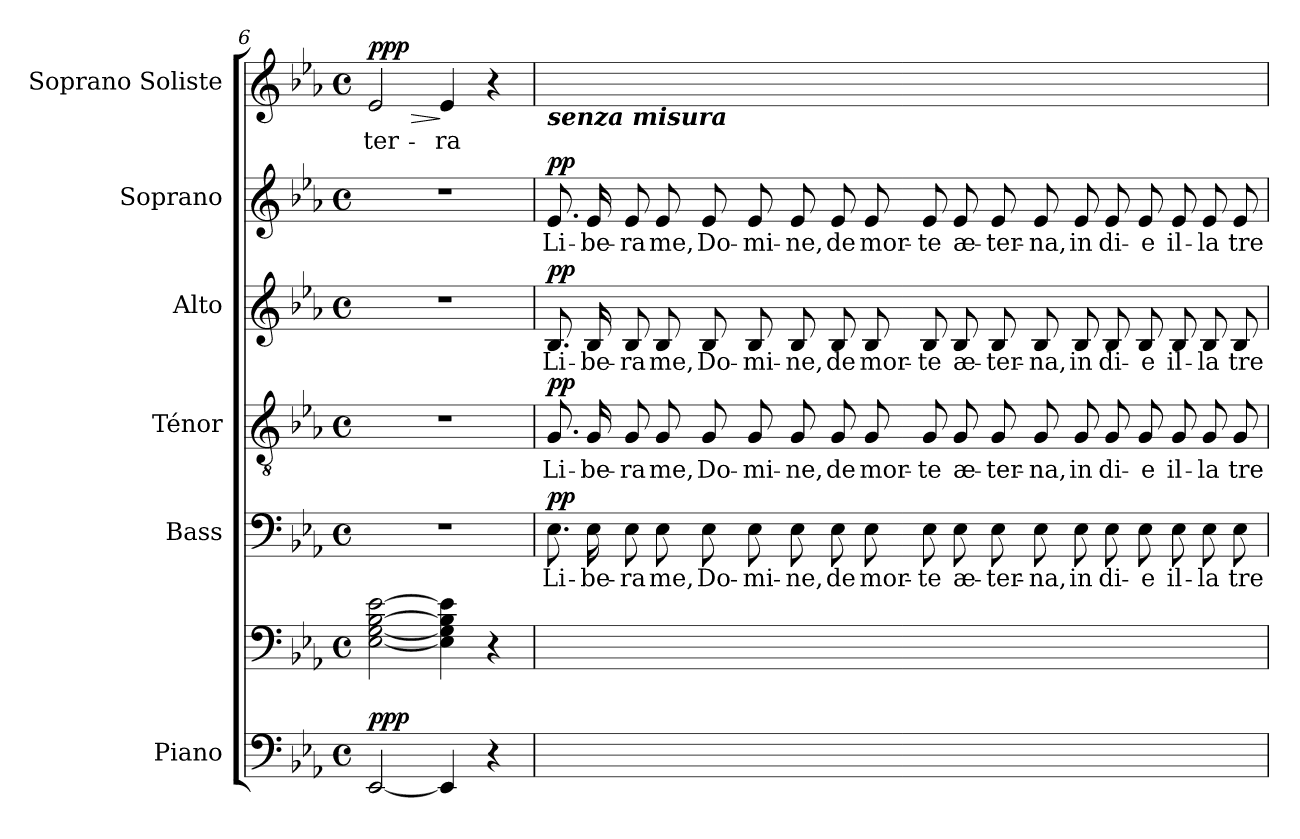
**kern	**kern	**dynam	**kern	**text	**dynam	**kern	**text	**dynam	**kern	**text	**dynam	**kern	**text	**dynam	**kern	**text	**dynam
*part6	*part6	*part6	*part5	*part5	*part5	*part4	*part4	*part4	*part3	*part3	*part3	*part2	*part2	*part2	*part1	*part1	*part1
*staff7	*staff6	*staff6/7	*staff5	*staff5	*staff5	*staff4	*staff4	*staff4	*staff3	*staff3	*staff3	*staff2	*staff2	*staff2	*staff1	*staff1	*staff1
*I"Piano	*	*	*I"Bass	*	*	*I"Ténor	*	*	*I"Alto	*	*	*I"Soprano	*	*	*I"Soprano Soliste	*	*
*I'Pno.	*	*	*I'B.	*	*	*I'T.	*	*	*I'A.	*	*	*I'S.	*	*	*	*	*
!!LO:PB:g=z
*clefF4	*clefF4	*	*clefF4	*	*	*clefGv2	*	*	*clefG2	*	*	*clefG2	*	*	*clefG2	*	*
*k[b-e-a-]	*k[b-e-a-]	*	*k[b-e-a-]	*	*	*k[b-e-a-]	*	*	*k[b-e-a-]	*	*	*k[b-e-a-]	*	*	*k[b-e-a-]	*	*
*M4/4	*M4/4	*	*M4/4	*	*	*M4/4	*	*	*M4/4	*	*	*M4/4	*	*	*M4/4	*	*
*met(c)	*met(c)	*	*met(c)	*	*	*met(c)	*	*	*met(c)	*	*	*met(c)	*	*	*met(c)	*	*
=6	=6	=6	=6	=6	=6	=6	=6	=6	=6	=6	=6	=6	=6	=6	=6	=6	=6
!	!	!LO:DY:a=2	!	!	!	!	!	!	!	!	!	!	!	!	!	!	!LO:HP:b
!	!	!	!	!	!	!	!	!	!	!	!	!	!	!	!	!	!LO:DY:n=1:a
[2EE-/	[2E-\ [2G\ [2B-\ [2e-\	ppp	1r	.	.	1r	.	.	1r	.	.	1r	.	.	2e-/	ter-	> ppp
4EE-/]	4E-\] 4G\] 4B-\] 4e-\]	.	.	.	.	.	.	.	.	.	.	.	.	.	4e-/	-ra	]
4r	4r	.	.	.	.	.	.	.	.	.	.	.	.	.	4r	.	.
=7	=7	=7	=7	=7	=7	=7	=7	=7	=7	=7	=7	=7	=7	=7	=7	=7	=7
*	*	*	*	*	*	*	*	*	*	*	*	*	*	*	*MM50	*	*
!	!	!	!	!	!	!	!	!	!	!	!	!	!	!	!LO:TX:b:Bi:t=senza misura	!	!
!	!	!	!	!	!LO:DY:a	!	!	!LO:DY:a	!	!	!LO:DY:a	!	!	!LO:DY:a	!	!	!
0ryy	0ryy	.	8.E-\	Li-	pp	8.G/	Li-	pp	8.B-/	Li-	pp	8.e-/	Li-	pp	0ryy	.	.
.	.	.	16E-\	-be-	.	16G/	-be-	.	16B-/	-be-	.	16e-/	-be-	.	.	.	.
.	.	.	8E-\	-ra	.	8G/	-ra	.	8B-/	-ra	.	8e-/	-ra	.	.	.	.
.	.	.	8E-\	me,	.	8G/	me,	.	8B-/	me,	.	8e-/	me,	.	.	.	.
.	.	.	8E-\	Do-	.	8G/	Do-	.	8B-/	Do-	.	8e-/	Do-	.	.	.	.
.	.	.	8E-\	-mi-	.	8G/	-mi-	.	8B-/	-mi-	.	8e-/	-mi-	.	.	.	.
.	.	.	8E-\	-ne,	.	8G/	-ne,	.	8B-/	-ne,	.	8e-/	-ne,	.	.	.	.
.	.	.	8E-\	de	.	8G/	de	.	8B-/	de	.	8e-/	de	.	.	.	.
.	.	.	8E-\	mor-	.	8G/	mor-	.	8B-/	mor-	.	8e-/	mor-	.	.	.	.
.	.	.	8E-\	-te	.	8G/	-te	.	8B-/	-te	.	8e-/	-te	.	.	.	.
.	.	.	8E-\	æ-	.	8G/	æ-	.	8B-/	æ-	.	8e-/	æ-	.	.	.	.
.	.	.	8E-\	-ter-	.	8G/	-ter-	.	8B-/	-ter-	.	8e-/	-ter-	.	.	.	.
.	.	.	8E-\	-na,	.	8G/	-na,	.	8B-/	-na,	.	8e-/	-na,	.	.	.	.
.	.	.	8E-\	in	.	8G/	in	.	8B-/	in	.	8e-/	in	.	.	.	.
.	.	.	8E-\	di-	.	8G/	di-	.	8B-/	di-	.	8e-/	di-	.	.	.	.
.	.	.	8E-\	-e	.	8G/	-e	.	8B-/	-e	.	8e-/	-e	.	.	.	.
4ryy	4ryy	.	8E-\	il-	.	8G/	il-	.	8B-/	il-	.	8e-/	il-	.	4ryy	.	.
.	.	.	8E-\	-la	.	8G/	-la	.	8B-/	-la	.	8e-/	-la	.	.	.	.
8ryy	8ryy	.	8E-\	tre-	.	8G/	tre-	.	8B-/	tre-	.	8e-/	tre-	.	8ryy	.	.
=	=	=	=	=	=	=	=	=	=	=	=	=	=	=	=	=	=
*-	*-	*-	*-	*-	*-	*-	*-	*-	*-	*-	*-	*-	*-	*-	*-	*-	*-
